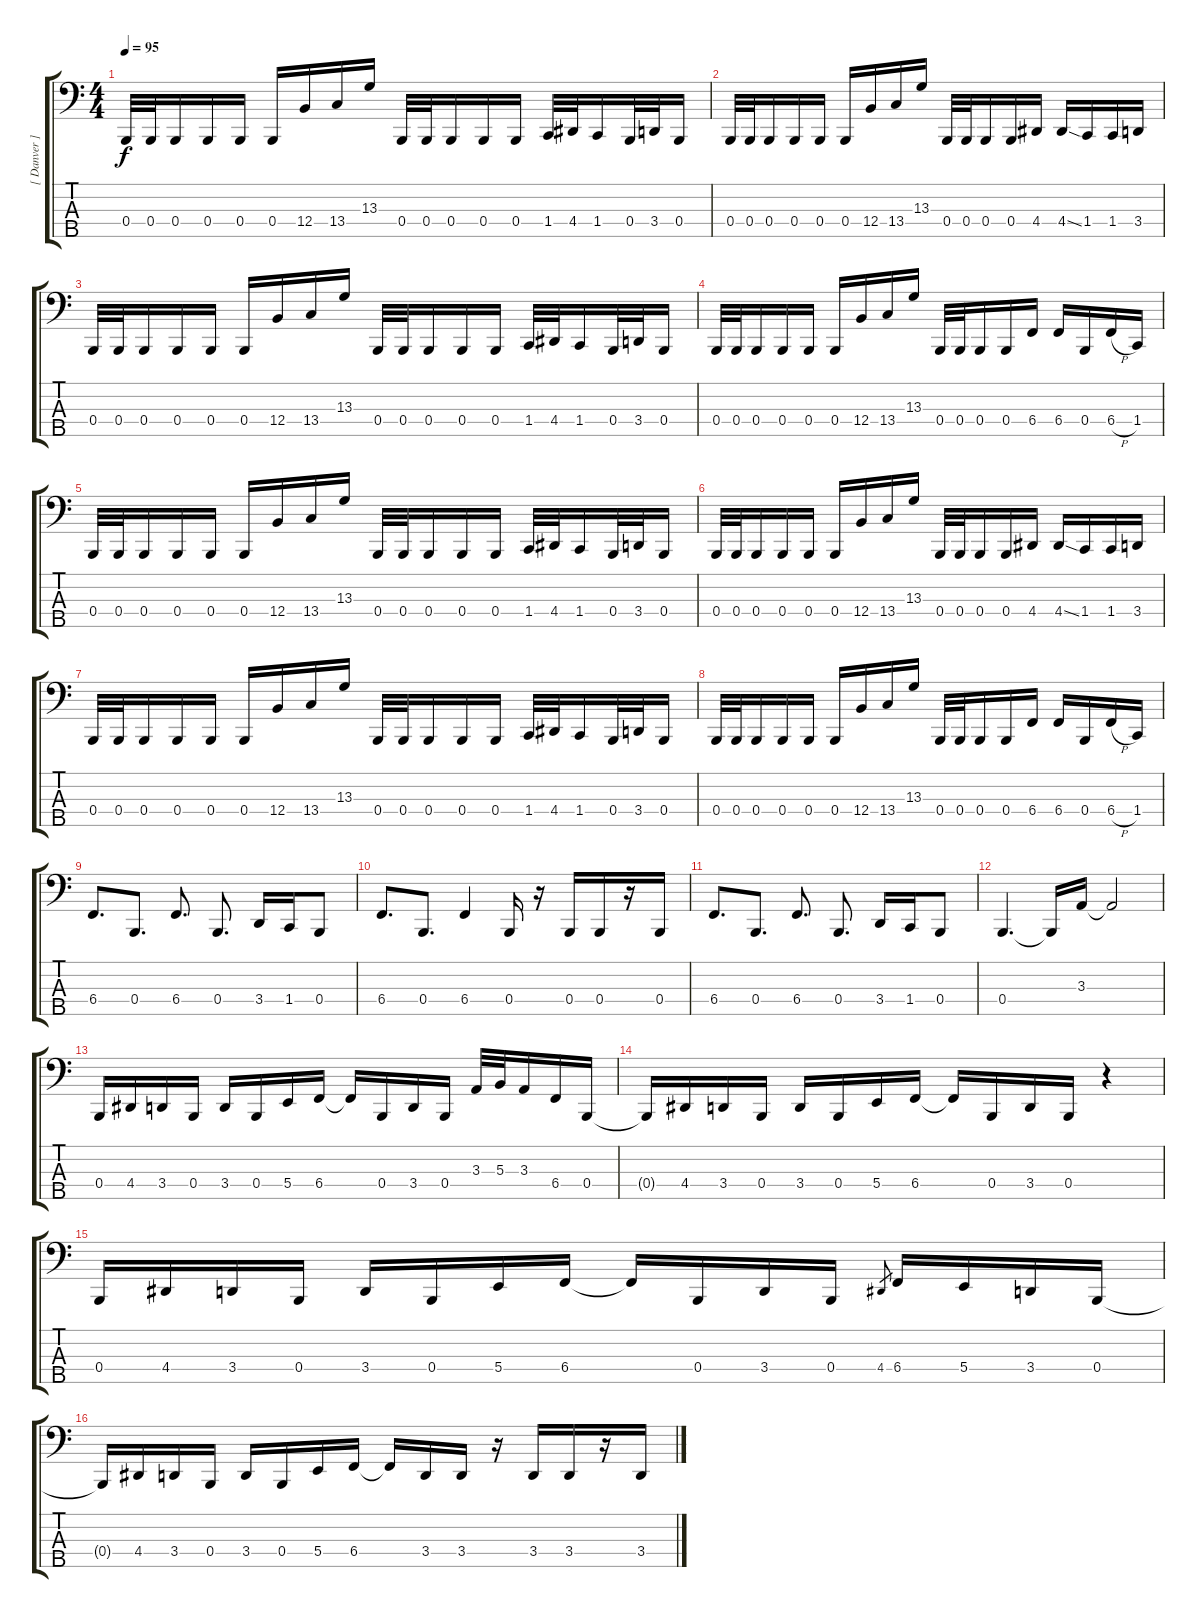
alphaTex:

\track ("[ Danver ]" "[ Danver ]") {instrument electricbassfinger}
\staff {score tabs}
\tuning (E2 B1 Gb1 B0 Ab0) {hide}
\ts (4 4)
\tempo 95
\clef f4
\ks c
0.4.32{dy f} 0.4.32 0.4.16 0.4.16 0.4.16 0.4.16 12.4.16 13.4.16 13.3.16 0.4.32 0.4.32 0.4.16 0.4.16 0.4.16 1.4.32 4.4.32 1.4.16 0.4.32 3.4.32 0.4.16 |
0.4.32 0.4.32 0.4.16 0.4.16 0.4.16 0.4.16 12.4.16 13.4.16 13.3.16 0.4.32 0.4.32 0.4.16 0.4.16 4.4.16 4.4{ss}.16 1.4.16 1.4.16 3.4.16 |
0.4.32 0.4.32 0.4.16 0.4.16 0.4.16 0.4.16 12.4.16 13.4.16 13.3.16 0.4.32 0.4.32 0.4.16 0.4.16 0.4.16 1.4.32 4.4.32 1.4.16 0.4.32 3.4.32 0.4.16 |
0.4.32 0.4.32 0.4.16 0.4.16 0.4.16 0.4.16 12.4.16 13.4.16 13.3.16 0.4.32 0.4.32 0.4.16 0.4.16 6.4.16 6.4.16 0.4.16 6.4{h}.16 1.4.16 |
0.4.32 0.4.32 0.4.16 0.4.16 0.4.16 0.4.16 12.4.16 13.4.16 13.3.16 0.4.32 0.4.32 0.4.16 0.4.16 0.4.16 1.4.32 4.4.32 1.4.16 0.4.32 3.4.32 0.4.16 |
0.4.32 0.4.32 0.4.16 0.4.16 0.4.16 0.4.16 12.4.16 13.4.16 13.3.16 0.4.32 0.4.32 0.4.16 0.4.16 4.4.16 4.4{ss}.16 1.4.16 1.4.16 3.4.16 |
0.4.32 0.4.32 0.4.16 0.4.16 0.4.16 0.4.16 12.4.16 13.4.16 13.3.16 0.4.32 0.4.32 0.4.16 0.4.16 0.4.16 1.4.32 4.4.32 1.4.16 0.4.32 3.4.32 0.4.16 |
0.4.32 0.4.32 0.4.16 0.4.16 0.4.16 0.4.16 12.4.16 13.4.16 13.3.16 0.4.32 0.4.32 0.4.16 0.4.16 6.4.16 6.4.16 0.4.16 6.4{h}.16 1.4.16 |
6.4.8{d} 0.4.8{d} 6.4.8{d} 0.4.8{d} 3.4.16 1.4.16 0.4.8 |
6.4.8{d} 0.4.8{d} 6.4.4 0.4.16 r.16 0.4.16 0.4.16 r.16 0.4.16 |
6.4.8{d} 0.4.8{d} 6.4.8{d} 0.4.8{d} 3.4.16 1.4.16 0.4.8 |
0.4.4{d} 0.4{t}.16 3.3.16 3.3{t}.2 |
0.4.16 4.4.16 3.4.16 0.4.16 3.4.16 0.4.16 5.4.16 6.4.16 6.4{t}.16 0.4.16 3.4.16 0.4.16 3.3.32 5.3.32 3.3.16 6.4.16 0.4.16 |
0.4{t}.16 4.4.16 3.4.16 0.4.16 3.4.16 0.4.16 5.4.16 6.4.16 6.4{t}.16 0.4.16 3.4.16 0.4.16 r.4 |
0.4.16 4.4.16 3.4.16 0.4.16 3.4.16 0.4.16 5.4.16 6.4.16 6.4{t}.16 0.4.16 3.4.16 0.4.16 4.4.8{gr} 6.4.16 5.4.16 3.4.16 0.4.16 |
0.4{t}.16 4.4.16 3.4.16 0.4.16 3.4.16 0.4.16 5.4.16 6.4.16 6.4{t}.16 3.4.16 3.4.16 r.16 3.4.16 3.4.16 r.16 3.4.16
